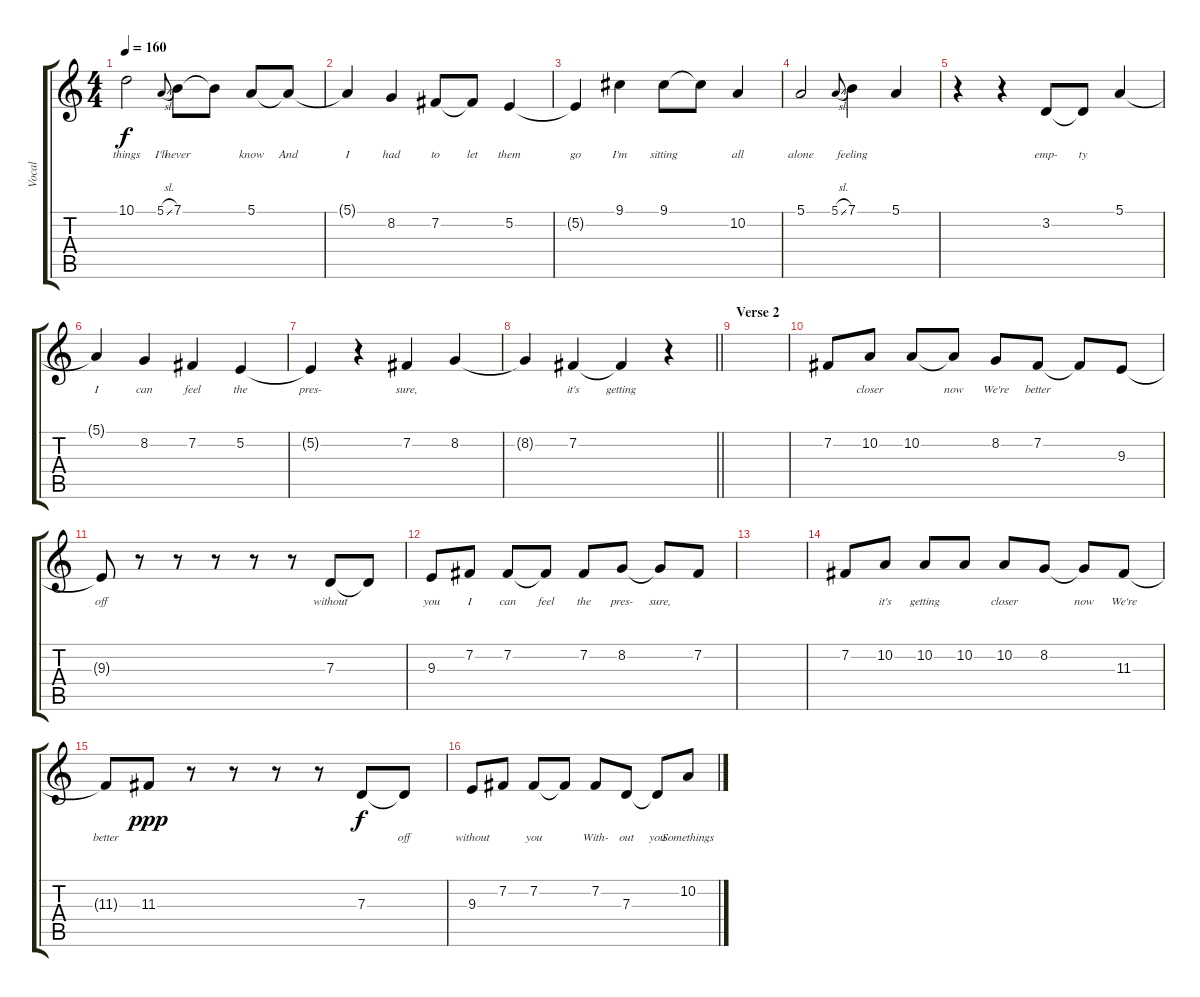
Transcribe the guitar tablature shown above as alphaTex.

\track ("Vocal" "Vocal") {instrument clarinet}
\staff {score tabs}
\tuning (E4 B3 G3 D3 A2 D2) {hide}
\ts (4 4)
\tempo 160
\clef g2
\ks c
10.1.2{lyrics (0 "things") lyrics (1 "") lyrics (2 "") lyrics (3 "") lyrics (4 "") dy f} 5.1{sl}.8{lyrics (0 "I'll") lyrics (1 "") lyrics (2 "") lyrics (3 "") lyrics (4 "") gr onbeat} 7.1.8{lyrics (0 "never") lyrics (1 "") lyrics (2 "") lyrics (3 "") lyrics (4 "")} 7.1{t}.8{lyrics (0 "") lyrics (1 "") lyrics (2 "") lyrics (3 "") lyrics (4 "")} 5.1.8{lyrics (0 "know") lyrics (1 "") lyrics (2 "") lyrics (3 "") lyrics (4 "")} 5.1{t}.8{lyrics (0 "And") lyrics (1 "") lyrics (2 "") lyrics (3 "") lyrics (4 "")} |
5.1{t}.4{lyrics (0 "I") lyrics (1 "") lyrics (2 "") lyrics (3 "") lyrics (4 "")} 8.2.4{lyrics (0 "had") lyrics (1 "") lyrics (2 "") lyrics (3 "") lyrics (4 "")} 7.2.8{lyrics (0 "to") lyrics (1 "") lyrics (2 "") lyrics (3 "") lyrics (4 "")} 7.2{t}.8{lyrics (0 "let") lyrics (1 "") lyrics (2 "") lyrics (3 "") lyrics (4 "")} 5.2.4{lyrics (0 "them") lyrics (1 "") lyrics (2 "") lyrics (3 "") lyrics (4 "")} |
5.2{t}.4{lyrics (0 "go") lyrics (1 "") lyrics (2 "") lyrics (3 "") lyrics (4 "")} 9.1.4{lyrics (0 "I'm") lyrics (1 "") lyrics (2 "") lyrics (3 "") lyrics (4 "")} 9.1.8{lyrics (0 "sitting") lyrics (1 "") lyrics (2 "") lyrics (3 "") lyrics (4 "")} 9.1{t}.8{lyrics (0 "") lyrics (1 "") lyrics (2 "") lyrics (3 "") lyrics (4 "")} 10.2.4{lyrics (0 "all") lyrics (1 "") lyrics (2 "") lyrics (3 "") lyrics (4 "")} |
5.1.2{lyrics (0 "alone") lyrics (1 "") lyrics (2 "") lyrics (3 "") lyrics (4 "")} 5.1{sl}.8{lyrics (0 "") lyrics (1 "") lyrics (2 "") lyrics (3 "") lyrics (4 "") gr onbeat} 7.1.4{lyrics (0 "feeling") lyrics (1 "") lyrics (2 "") lyrics (3 "") lyrics (4 "")} 5.1.4{lyrics (0 "") lyrics (1 "") lyrics (2 "") lyrics (3 "") lyrics (4 "")} |
r.4 r.4 3.2.8{lyrics (0 "emp-") lyrics (1 "") lyrics (2 "") lyrics (3 "") lyrics (4 "")} 3.2{t}.8{lyrics (0 "ty") lyrics (1 "") lyrics (2 "") lyrics (3 "") lyrics (4 "")} 5.1.4{lyrics (0 "") lyrics (1 "") lyrics (2 "") lyrics (3 "") lyrics (4 "")} |
5.1{t}.4{lyrics (0 "I") lyrics (1 "") lyrics (2 "") lyrics (3 "") lyrics (4 "")} 8.2.4{lyrics (0 "can") lyrics (1 "") lyrics (2 "") lyrics (3 "") lyrics (4 "")} 7.2.4{lyrics (0 "feel") lyrics (1 "") lyrics (2 "") lyrics (3 "") lyrics (4 "")} 5.2.4{lyrics (0 "the") lyrics (1 "") lyrics (2 "") lyrics (3 "") lyrics (4 "")} |
5.2{t}.4{lyrics (0 "pres-") lyrics (1 "") lyrics (2 "") lyrics (3 "") lyrics (4 "")} r.4 7.2.4{lyrics (0 "sure,") lyrics (1 "") lyrics (2 "") lyrics (3 "") lyrics (4 "")} 8.2.4{lyrics (0 "") lyrics (1 "") lyrics (2 "") lyrics (3 "") lyrics (4 "")} |
\barLineRight lightlight
8.2{t}.4{lyrics (0 "") lyrics (1 "") lyrics (2 "") lyrics (3 "") lyrics (4 "")} 7.2.4{lyrics (0 "it's") lyrics (1 "") lyrics (2 "") lyrics (3 "") lyrics (4 "")} 7.2{t}.4{lyrics (0 "getting") lyrics (1 "") lyrics (2 "") lyrics (3 "") lyrics (4 "")} r.4 |
\section ("" "Verse 2")
|
7.2.8{lyrics (0 "") lyrics (1 "") lyrics (2 "") lyrics (3 "") lyrics (4 "")} 10.2.8{lyrics (0 "closer") lyrics (1 "") lyrics (2 "") lyrics (3 "") lyrics (4 "")} 10.2.8{lyrics (0 "") lyrics (1 "") lyrics (2 "") lyrics (3 "") lyrics (4 "")} 10.2{t}.8{lyrics (0 "now") lyrics (1 "") lyrics (2 "") lyrics (3 "") lyrics (4 "")} 8.2.8{lyrics (0 "We're") lyrics (1 "") lyrics (2 "") lyrics (3 "") lyrics (4 "")} 7.2.8{lyrics (0 "better") lyrics (1 "") lyrics (2 "") lyrics (3 "") lyrics (4 "")} 7.2{t}.8{lyrics (0 "") lyrics (1 "") lyrics (2 "") lyrics (3 "") lyrics (4 "")} 9.3.8{lyrics (0 "") lyrics (1 "") lyrics (2 "") lyrics (3 "") lyrics (4 "")} |
9.3{t}.8{lyrics (0 "off") lyrics (1 "") lyrics (2 "") lyrics (3 "") lyrics (4 "")} r.8 r.8 r.8 r.8 r.8 7.3.8{lyrics (0 "without") lyrics (1 "") lyrics (2 "") lyrics (3 "") lyrics (4 "")} 7.3{t}.8{lyrics (0 "") lyrics (1 "") lyrics (2 "") lyrics (3 "") lyrics (4 "")} |
9.3.8{lyrics (0 "you") lyrics (1 "") lyrics (2 "") lyrics (3 "") lyrics (4 "")} 7.2.8{lyrics (0 "I") lyrics (1 "") lyrics (2 "") lyrics (3 "") lyrics (4 "")} 7.2.8{lyrics (0 "can") lyrics (1 "") lyrics (2 "") lyrics (3 "") lyrics (4 "")} 7.2{t}.8{lyrics (0 "feel") lyrics (1 "") lyrics (2 "") lyrics (3 "") lyrics (4 "")} 7.2.8{lyrics (0 "the") lyrics (1 "") lyrics (2 "") lyrics (3 "") lyrics (4 "")} 8.2.8{lyrics (0 "pres-") lyrics (1 "") lyrics (2 "") lyrics (3 "") lyrics (4 "")} 8.2{t}.8{lyrics (0 "sure,") lyrics (1 "") lyrics (2 "") lyrics (3 "") lyrics (4 "")} 7.2.8{lyrics (0 "") lyrics (1 "") lyrics (2 "") lyrics (3 "") lyrics (4 "")} |
|
7.2.8{lyrics (0 "") lyrics (1 "") lyrics (2 "") lyrics (3 "") lyrics (4 "")} 10.2.8{lyrics (0 "it's") lyrics (1 "") lyrics (2 "") lyrics (3 "") lyrics (4 "")} 10.2.8{lyrics (0 "getting") lyrics (1 "") lyrics (2 "") lyrics (3 "") lyrics (4 "")} 10.2.8{lyrics (0 "") lyrics (1 "") lyrics (2 "") lyrics (3 "") lyrics (4 "")} 10.2.8{lyrics (0 "closer") lyrics (1 "") lyrics (2 "") lyrics (3 "") lyrics (4 "")} 8.2.8{lyrics (0 "") lyrics (1 "") lyrics (2 "") lyrics (3 "") lyrics (4 "")} 8.2{t}.8{lyrics (0 "now") lyrics (1 "") lyrics (2 "") lyrics (3 "") lyrics (4 "")} 11.3.8{lyrics (0 "We're") lyrics (1 "") lyrics (2 "") lyrics (3 "") lyrics (4 "")} |
11.3{t}.8{lyrics (0 "better") lyrics (1 "") lyrics (2 "") lyrics (3 "") lyrics (4 "")} 11.3.8{lyrics (0 "") lyrics (1 "") lyrics (2 "") lyrics (3 "") lyrics (4 "") dy ppp} r.8 r.8 r.8 r.8 7.3.8{lyrics (0 "") lyrics (1 "") lyrics (2 "") lyrics (3 "") lyrics (4 "") dy f} 7.3{t}.8{lyrics (0 "off") lyrics (1 "") lyrics (2 "") lyrics (3 "") lyrics (4 "")} |
9.3.8{lyrics (0 "without") lyrics (1 "") lyrics (2 "") lyrics (3 "") lyrics (4 "")} 7.2.8{lyrics (0 "") lyrics (1 "") lyrics (2 "") lyrics (3 "") lyrics (4 "")} 7.2.8{lyrics (0 "you") lyrics (1 "") lyrics (2 "") lyrics (3 "") lyrics (4 "")} 7.2{t}.8{lyrics (0 "") lyrics (1 "") lyrics (2 "") lyrics (3 "") lyrics (4 "")} 7.2.8{lyrics (0 "With-") lyrics (1 "") lyrics (2 "") lyrics (3 "") lyrics (4 "")} 7.3.8{lyrics (0 "out") lyrics (1 "") lyrics (2 "") lyrics (3 "") lyrics (4 "")} 7.3{t}.8{lyrics (0 "you") lyrics (1 "") lyrics (2 "") lyrics (3 "") lyrics (4 "")} 10.2.8{lyrics (0 "Somethings") lyrics (1 "") lyrics (2 "") lyrics (3 "") lyrics (4 "")}
